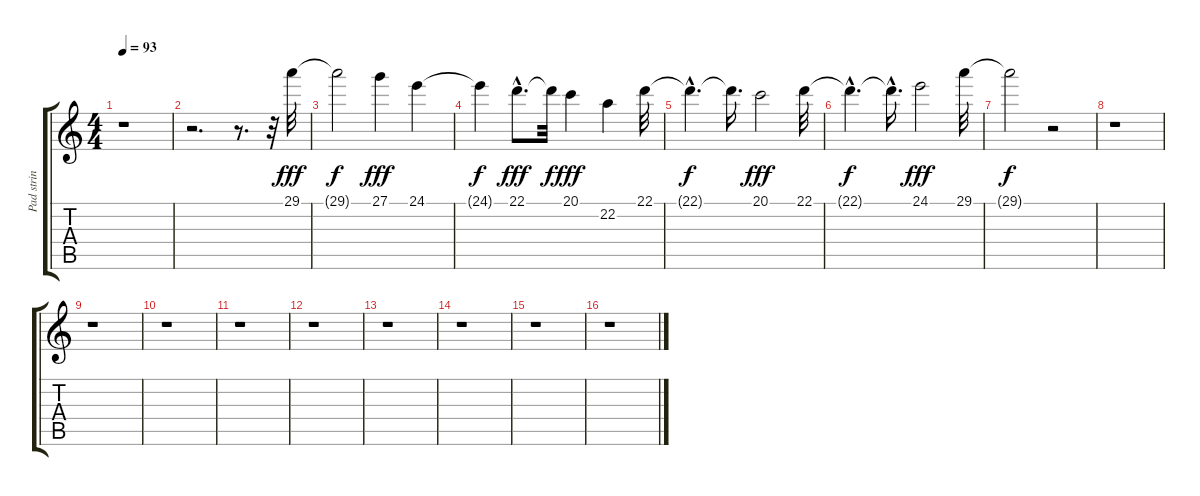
\track ("Pad strin" "Pad strin") {instrument stringensemble2}
\staff {score tabs}
\tuning (E4 B3 G3 D3 A2 E2) {hide}
\ts (4 4)
\tempo 93
\clef g2
\ks c
r.1{dy fff} |
r.2{d} r.8{d} r.32 29.1.32 |
29.1{t}.2{dy f} 27.1.4{dy fff} 24.1.4 |
24.1{t}.4{dy f} 22.1{hac}.8{d dy fff} 22.1{t}.32{dy f} 20.1.4{dy fff} 22.2.4 22.1.32 |
22.1{hac t}.4{d dy f} 22.1{t}.16{d} 20.1.2{dy fff} 22.1.32 |
22.1{hac t}.4{d dy f} 22.1{hac t}.16{d} 24.1.2{dy fff} 29.1.32 |
29.1{t}.2{dy f} r.2 |
r.1 |
r.1 |
r.1 |
r.1 |
r.1 |
r.1 |
r.1 |
r.1 |
r.1
